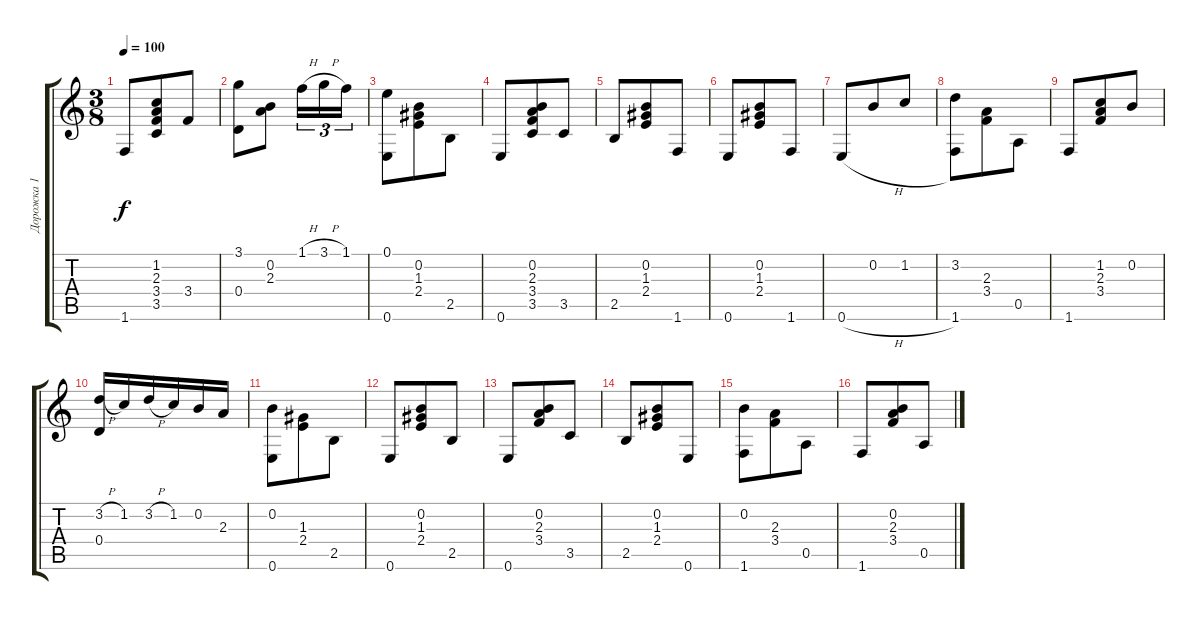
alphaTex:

\track ("Дорожка 1" "Дорожка 1") {instrument acousticguitarnylon}
\staff {score tabs}
\tuning (E4 B3 G3 D3 A2 E2) {hide}
\ts (3 8)
\tempo 100
\clef g2
\ks c
1.6.8{dy f} (1.2 2.3 3.4 3.5).8 3.4.8 |
(3.1 0.4).8 (0.2 2.3).8 1.1{h}.16{tu (3 2)} 3.1{h}.16{tu (3 2)} 1.1.16{tu (3 2)} |
(0.1 0.6).8{beam Down} (0.2 1.3 2.4).8{beam Down} 2.5.8{beam Down} |
0.6.8 (0.2 2.3 3.4 3.5).8 3.5.8 |
2.5.8 (0.2 1.3 2.4).8 1.6.8 |
0.6.8 (0.2 1.3 2.4).8 1.6.8 |
0.6{h}.8{beam Up} 0.2.8{beam Up} 1.2.8{beam Up} |
(3.2 1.6).8{beam Down} (2.3 3.4).8{beam Down} 0.5.8{beam Down} |
1.6.8 (1.2 2.3 3.4).8 0.2.8 |
(3.2{h} 0.4).16 1.2.16 3.2{h}.16{beam Up} 1.2.16{beam Up} 0.2.16{beam Up} 2.3.16{beam Up} |
(0.2 0.6).8{beam Down} (1.3 2.4).8{beam Down} 2.5.8{beam Down} |
0.6.8 (0.2 1.3 2.4).8 2.5.8 |
0.6.8 (0.2 2.3 3.4).8 3.5.8 |
2.5.8 (0.2 1.3 2.4).8 0.6.8 |
(0.2 1.6).8{beam Down} (2.3 3.4).8{beam Down} 0.5.8{beam Down} |
1.6.8 (0.2 2.3 3.4).8 0.5.8
